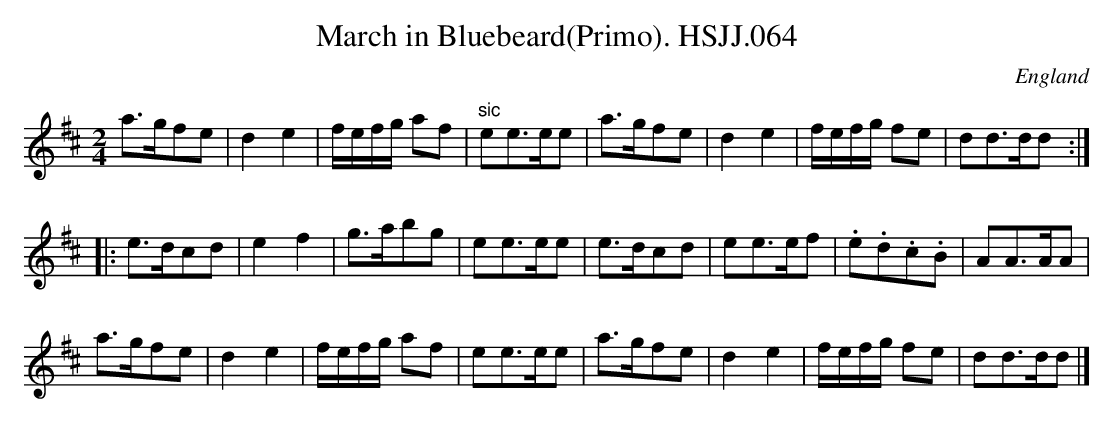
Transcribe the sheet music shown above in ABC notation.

X:1
T:March in Bluebeard(Primo). HSJJ.064
M:2/4
L:1/8
O:England
K:D
a>gfe|d2e2|f/e/f/g/ af|"sic"ee>ee|a>gfe|d2e2|f/e/f/g/ fe|dd>dd:|!
|:e>dcd|e2f2|g>abg|ee>ee|e>dcd|ee>ef|.e.d.c.B|AA>AA|!
a>gfe|d2e2|f/e/f/g/ af|ee>ee|a>gfe|d2e2|f/e/f/g/ fe|dd>dd|]
